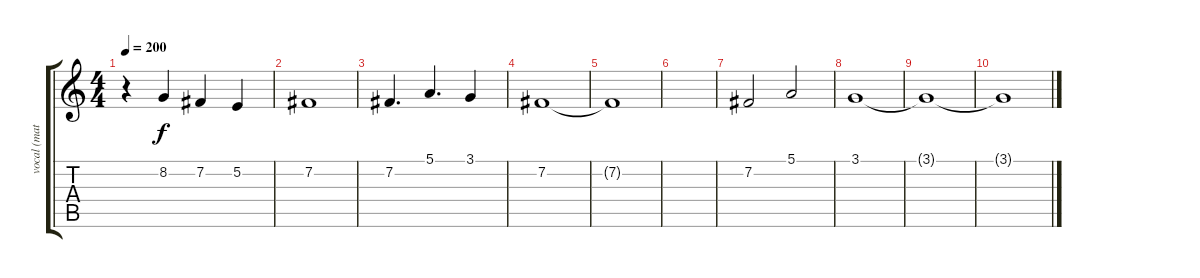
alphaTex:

\track ("vocal (matatabi)" "vocal (mat") {instrument clarinet}
\staff {score tabs}
\tuning (E4 B3 G3 D3 A2 E2) {hide}
\ts (4 4)
\tempo 200
\clef g2
\ks c
r.4{dy f} 8.2.4 7.2.4 5.2.4 |
7.2.1 |
7.2.4{d} 5.1.4{d} 3.1.4 |
7.2.1 |
7.2{t}.1 |
|
7.2.2 5.1.2 |
3.1.1 |
3.1{t}.1 |
3.1{t}.1
